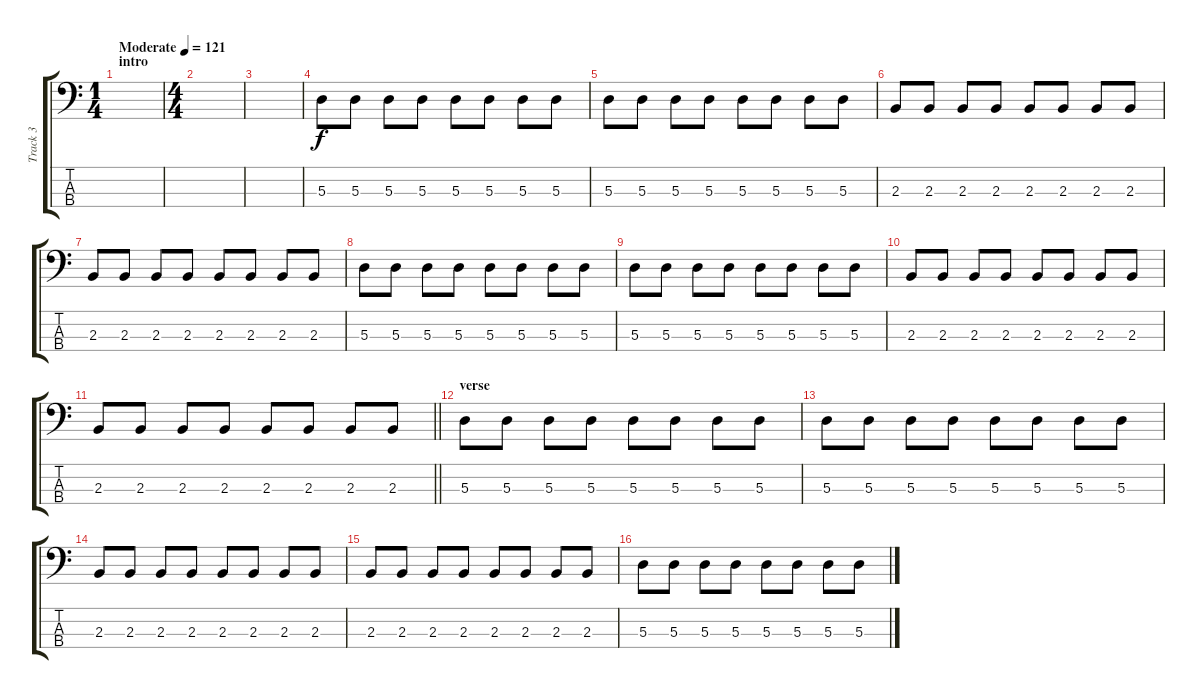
\track ("Track 3" "Track 3") {instrument electricbassfinger}
\staff {score tabs}
\tuning (G2 D2 A1 D1) {hide}
\ts (1 4)
\section ("" "intro")
\tempo (121 "Moderate")
\clef f4
\ks c
|
\ts (4 4)
|
|
5.3.8 5.3.8 5.3.8 5.3.8 5.3.8 5.3.8 5.3.8 5.3.8 |
5.3.8 5.3.8 5.3.8 5.3.8 5.3.8 5.3.8 5.3.8 5.3.8 |
2.3.8 2.3.8 2.3.8 2.3.8 2.3.8 2.3.8 2.3.8 2.3.8 |
2.3.8 2.3.8 2.3.8 2.3.8 2.3.8 2.3.8 2.3.8 2.3.8 |
5.3.8 5.3.8 5.3.8 5.3.8 5.3.8 5.3.8 5.3.8 5.3.8 |
5.3.8 5.3.8 5.3.8 5.3.8 5.3.8 5.3.8 5.3.8 5.3.8 |
2.3.8 2.3.8 2.3.8 2.3.8 2.3.8 2.3.8 2.3.8 2.3.8 |
\barLineRight lightlight
2.3.8 2.3.8 2.3.8 2.3.8 2.3.8 2.3.8 2.3.8 2.3.8 |
\section ("" "verse")
5.3.8 5.3.8 5.3.8 5.3.8 5.3.8 5.3.8 5.3.8 5.3.8 |
5.3.8 5.3.8 5.3.8 5.3.8 5.3.8 5.3.8 5.3.8 5.3.8 |
2.3.8 2.3.8 2.3.8 2.3.8 2.3.8 2.3.8 2.3.8 2.3.8 |
2.3.8 2.3.8 2.3.8 2.3.8 2.3.8 2.3.8 2.3.8 2.3.8 |
5.3.8 5.3.8 5.3.8 5.3.8 5.3.8 5.3.8 5.3.8 5.3.8
